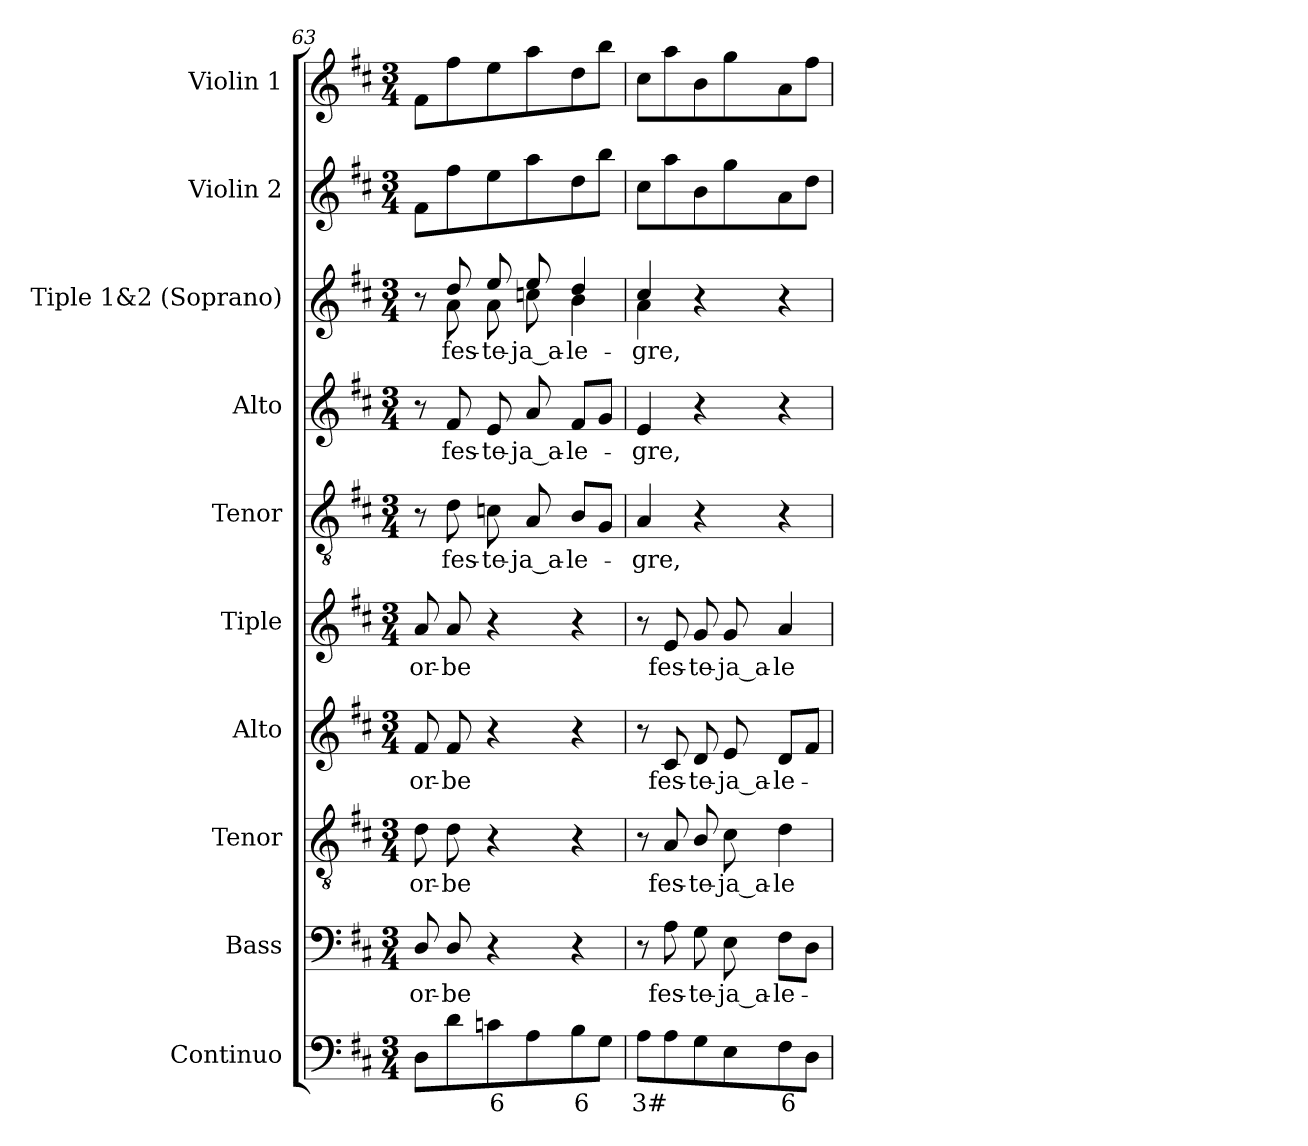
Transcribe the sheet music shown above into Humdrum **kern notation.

**kern	**text	**kern	**text	**kern	**text	**kern	**text	**kern	**text	**kern	**text	**kern	**text	**kern	**text	**kern	**kern
*part10	*part10	*part9	*part9	*part8	*part8	*part7	*part7	*part6	*part6	*part5	*part5	*part4	*part4	*part3	*part3	*part2	*part1
*staff10	*staff10	*staff9	*staff9	*staff8	*staff8	*staff7	*staff7	*staff6	*staff6	*staff5	*staff5	*staff4	*staff4	*staff3	*staff3	*staff2	*staff1
*I"Continuo	*	*I"Bass	*	*I"Tenor	*	*I"Alto	*	*I"Tiple	*	*I"Tenor	*	*I"Alto	*	*I"Tiple 1&2 (Soprano)	*	*I"Violin 2	*I"Violin 1
*I'Cont.	*	*I'B.	*	*I'T.	*	*I'A.	*	*	*	*I'T.	*	*I'A.	*	*I'S.	*	*I'Vln. 2	*I'Vln. 1
*clefF4	*	*clefF4	*	*clefGv2	*	*clefG2	*	*clefG2	*	*clefGv2	*	*clefG2	*	*clefG2	*	*clefG2	*clefG2
*	*	*	*	*ITrd7c12	*	*	*	*	*	*ITrd7c12	*	*	*	*	*	*	*
*k[f#c#]	*	*k[f#c#]	*	*k[f#c#]	*	*k[f#c#]	*	*k[f#c#]	*	*k[f#c#]	*	*k[f#c#]	*	*k[f#c#]	*	*k[f#c#]	*k[f#c#]
*D:	*	*D:	*	*D:	*	*D:	*	*D:	*	*D:	*	*D:	*	*D:	*	*D:	*D:
*M3/4	*	*M3/4	*	*M3/4	*	*M3/4	*	*M3/4	*	*M3/4	*	*M3/4	*	*M3/4	*	*M3/4	*M3/4
=63	=63	=63	=63	=63	=63	=63	=63	=63	=63	=63	=63	=63	=63	=63	=63	=63	=63
!	!	!	!LO:LY:b:color=#000000	!	!	!	!	!	!	!	!	!	!	!	!	!	!
!	!	!	!	!	!LO:LY:b:color=#000000	!	!	!	!	!	!	!	!	!	!	!	!
!	!	!	!	!	!	!	!LO:LY:b:color=#000000	!	!	!	!	!	!	!	!	!	!
!	!	!	!	!	!	!	!	!	!LO:LY:b:color=#000000	!	!	!	!	!	!	!	!
*	*	*	*	*	*	*	*	*	*	*	*	*	*	*^	*	*	*
8Di\L	.	8Di/	or-	8Di\	or-	8f#i/	or-	8ai/	or-	8r	.	8r	.	8r	8ryy	.	8f#i\L	8f#i\L
!	!	!	!LO:LY:b:color=#000000	!	!	!	!	!	!	!	!	!	!	!	!	!	!	!
!	!	!	!	!	!LO:LY:b:color=#000000	!	!	!	!	!	!	!	!	!	!	!	!	!
!	!	!	!	!	!	!	!LO:LY:b:color=#000000	!	!	!	!	!	!	!	!	!	!	!
!	!	!	!	!	!	!	!	!	!LO:LY:b:color=#000000	!	!	!	!	!	!	!	!	!
!	!	!	!	!	!	!	!	!	!	!	!LO:LY:b:color=#000000	!	!	!	!	!	!	!
!	!	!	!	!	!	!	!	!	!	!	!	!	!LO:LY:b:color=#000000	!	!	!	!	!
!	!	!	!	!	!	!	!	!	!	!	!	!	!	!	!	!LO:LY:b:color=#000000	!	!
8di\	.	8Di/	-be	8Di\	-be	8f#i/	-be	8ai/	-be	8Di\	fes-	8f#i/	fes-	8ddi/	8ai\	fes-	8ff#i\	8ff#i\
!	!LO:LY:b:color=#000000	!	!	!	!	!	!	!	!	!	!	!	!	!	!	!	!	!
!	!	!	!	!	!	!	!	!	!	!	!LO:LY:b:color=#000000	!	!	!	!	!	!	!
!	!	!	!	!	!	!	!	!	!	!	!	!	!LO:LY:b:color=#000000	!	!	!	!	!
!	!	!	!	!	!	!	!	!	!	!	!	!	!	!	!	!LO:LY:b:color=#000000	!	!
8cni\	6	4r	.	4r	.	4r	.	4r	.	8Cni\	-te-	8ei/	-te-	8eei/	8ai\	-te-	8eei\	8eei\
!	!	!	!	!	!	!	!	!	!	!	!LO:LY:b:color=#000000	!	!	!	!	!	!	!
!	!	!	!	!	!	!	!	!	!	!	!	!	!LO:LY:b:color=#000000	!	!	!	!	!
!	!	!	!	!	!	!	!	!	!	!	!	!	!	!	!	!LO:LY:b:color=#000000	!	!
8Ai\	.	.	.	.	.	.	.	.	.	8AAi/	-ja_a-	8ai/	-ja_a-	8eei/	8ccni\	-ja_a-	8aai\	8aai\
!	!LO:LY:b:color=#000000	!	!	!	!	!	!	!	!	!	!	!	!	!	!	!	!	!
!	!	!	!	!	!	!	!	!	!	!	!LO:LY:b:color=#000000	!	!	!	!	!	!	!
!	!	!	!	!	!	!	!	!	!	!	!	!	!LO:LY:b:color=#000000	!	!	!	!	!
!	!	!	!	!	!	!	!	!	!	!	!	!	!	!	!	!LO:LY:b:color=#000000	!	!
8Bi\	6	4r	.	4r	.	4r	.	4r	.	8BBi/L	-le-	8f#i/L	-le-	4ddi/	4bi\	-le-	8ddi\	8ddi\
8Gi\J	.	.	.	.	.	.	.	.	.	8GGi/J	.	8gi/J	.	.	.	.	8bbi\J	8bbi\J
=64	=64	=64	=64	=64	=64	=64	=64	=64	=64	=64	=64	=64	=64	=64	=64	=64	=64	=64
!	!LO:LY:b:color=#000000	!	!	!	!	!	!	!	!	!	!	!	!	!	!	!	!	!
!	!	!	!	!	!	!	!	!	!	!	!LO:LY:b:color=#000000	!	!	!	!	!	!	!
!	!	!	!	!	!	!	!	!	!	!	!	!	!LO:LY:b:color=#000000	!	!	!	!	!
!	!	!	!	!	!	!	!	!	!	!	!	!	!	!	!	!LO:LY:b:color=#000000	!	!
8Ai\L	3#	8r	.	8r	.	8r	.	8r	.	4AAi/	-gre,	4ei/	-gre,	4cc#i/	4ai\	-gre,	8cc#i\L	8cc#i\L
!	!	!	!LO:LY:b:color=#000000	!	!	!	!	!	!	!	!	!	!	!	!	!	!	!
!	!	!	!	!	!LO:LY:b:color=#000000	!	!	!	!	!	!	!	!	!	!	!	!	!
!	!	!	!	!	!	!	!LO:LY:b:color=#000000	!	!	!	!	!	!	!	!	!	!	!
!	!	!	!	!	!	!	!	!	!LO:LY:b:color=#000000	!	!	!	!	!	!	!	!	!
8Ai\	.	8Ai\	fes-	8AAi/	fes-	8c#i/	fes-	8ei/	fes-	.	.	.	.	.	.	.	8aai\	8aai\
!	!	!	!LO:LY:b:color=#000000	!	!	!	!	!	!	!	!	!	!	!	!	!	!	!
!	!	!	!	!	!LO:LY:b:color=#000000	!	!	!	!	!	!	!	!	!	!	!	!	!
!	!	!	!	!	!	!	!LO:LY:b:color=#000000	!	!	!	!	!	!	!	!	!	!	!
!	!	!	!	!	!	!	!	!	!LO:LY:b:color=#000000	!	!	!	!	!	!	!	!	!
8Gi\	.	8Gi\	-te-	8BBi/	-te-	8di/	-te-	8gi/	-te-	4r	.	4r	.	4r	4ryy	.	8bi\	8bi\
!	!	!	!LO:LY:b:color=#000000	!	!	!	!	!	!	!	!	!	!	!	!	!	!	!
!	!	!	!	!	!LO:LY:b:color=#000000	!	!	!	!	!	!	!	!	!	!	!	!	!
!	!	!	!	!	!	!	!LO:LY:b:color=#000000	!	!	!	!	!	!	!	!	!	!	!
!	!	!	!	!	!	!	!	!	!LO:LY:b:color=#000000	!	!	!	!	!	!	!	!	!
8Ei\	.	8Ei\	-ja_a-	8C#i\	-ja_a-	8ei/	-ja_a-	8gi/	-ja_a-	.	.	.	.	.	.	.	8ggi\	8ggi\
!	!LO:LY:b:color=#000000	!	!	!	!	!	!	!	!	!	!	!	!	!	!	!	!	!
!	!	!	!LO:LY:b:color=#000000	!	!	!	!	!	!	!	!	!	!	!	!	!	!	!
!	!	!	!	!	!LO:LY:b:color=#000000	!	!	!	!	!	!	!	!	!	!	!	!	!
!	!	!	!	!	!	!	!LO:LY:b:color=#000000	!	!	!	!	!	!	!	!	!	!	!
!	!	!	!	!	!	!	!	!	!LO:LY:b:color=#000000	!	!	!	!	!	!	!	!	!
8F#i\	6	8F#i\L	-le-	4Di\	-le-	8di/L	-le-	4ai/	-le-	4r	.	4r	.	4r	4ryy	.	8ai\	8ai\
8Di\J	.	8Di\J	.	.	.	8f#i/J	.	.	.	.	.	.	.	.	.	.	8ddi\J	8ff#i\J
*	*	*	*	*	*	*	*	*	*	*	*	*	*	*v	*v	*	*	*
=	=	=	=	=	=	=	=	=	=	=	=	=	=	=	=	=	=
*-	*-	*-	*-	*-	*-	*-	*-	*-	*-	*-	*-	*-	*-	*-	*-	*-	*-
